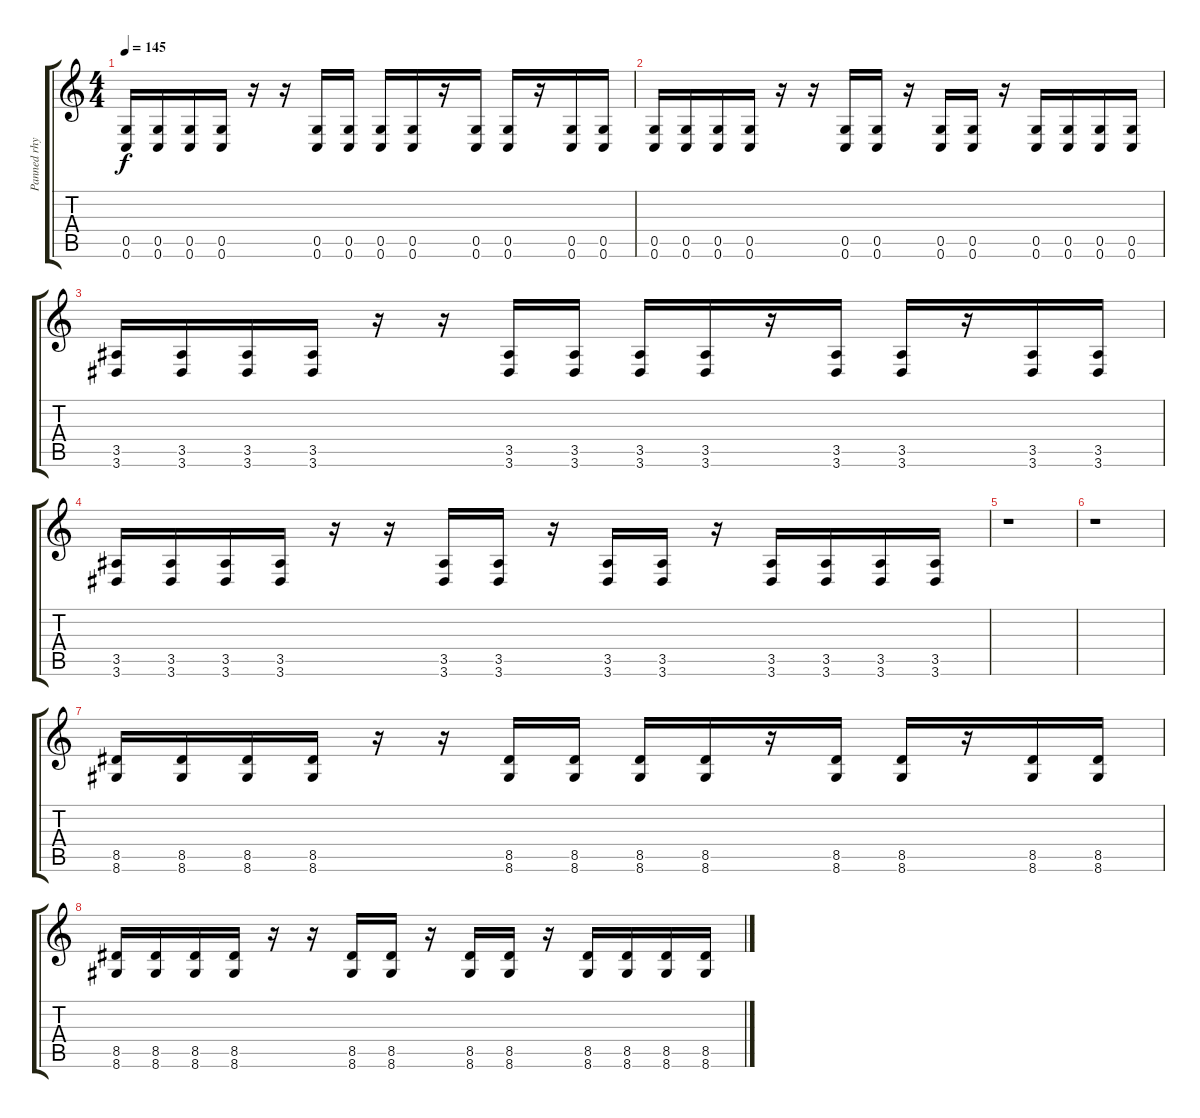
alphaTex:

\track ("Panned rhythm guitar 1" "Panned rhy") {instrument distortionguitar}
\staff {score tabs}
\tuning (D4 A3 F3 C3 G2 C2) {hide}
\ts (4 4)
\tempo 145
\clef g2
\ks c
(0.5 0.6).16{dy f} (0.5 0.6).16 (0.5 0.6).16 (0.5 0.6).16 r.16 r.16 (0.5 0.6).16 (0.5 0.6).16 (0.5 0.6).16 (0.5 0.6).16 r.16 (0.5 0.6).16 (0.5 0.6).16 r.16 (0.5 0.6).16 (0.5 0.6).16 |
(0.5 0.6).16 (0.5 0.6).16 (0.5 0.6).16 (0.5 0.6).16 r.16 r.16 (0.5 0.6).16 (0.5 0.6).16 r.16 (0.5 0.6).16 (0.5 0.6).16 r.16 (0.5 0.6).16 (0.5 0.6).16 (0.5 0.6).16 (0.5 0.6).16 |
(3.5 3.6).16 (3.5 3.6).16 (3.5 3.6).16 (3.5 3.6).16 r.16 r.16 (3.5 3.6).16 (3.5 3.6).16 (3.5 3.6).16 (3.5 3.6).16 r.16 (3.5 3.6).16 (3.5 3.6).16 r.16 (3.5 3.6).16 (3.5 3.6).16 |
(3.5 3.6).16 (3.5 3.6).16 (3.5 3.6).16 (3.5 3.6).16 r.16 r.16 (3.5 3.6).16 (3.5 3.6).16 r.16 (3.5 3.6).16 (3.5 3.6).16 r.16 (3.5 3.6).16 (3.5 3.6).16 (3.5 3.6).16 (3.5 3.6).16 |
r.1 |
r.1 |
(8.5 8.6).16 (8.5 8.6).16 (8.5 8.6).16 (8.5 8.6).16 r.16 r.16 (8.5 8.6).16 (8.5 8.6).16 (8.5 8.6).16 (8.5 8.6).16 r.16 (8.5 8.6).16 (8.5 8.6).16 r.16 (8.5 8.6).16 (8.5 8.6).16 |
(8.5 8.6).16 (8.5 8.6).16 (8.5 8.6).16 (8.5 8.6).16 r.16 r.16 (8.5 8.6).16 (8.5 8.6).16 r.16 (8.5 8.6).16 (8.5 8.6).16 r.16 (8.5 8.6).16 (8.5 8.6).16 (8.5 8.6).16 (8.5 8.6).16
